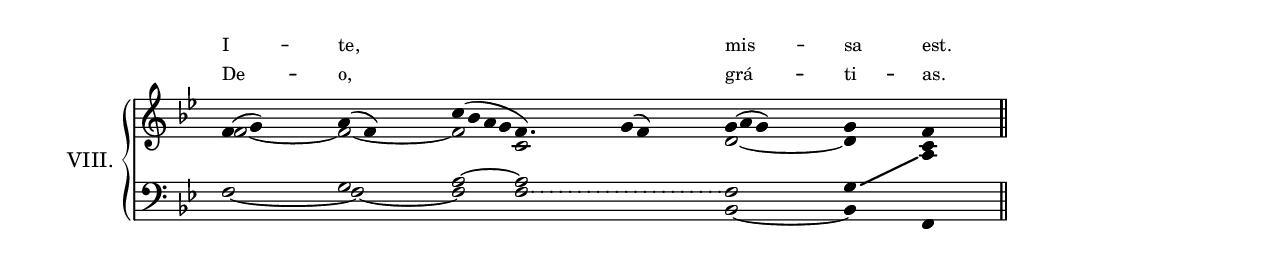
\version "2.18"
\include "gregorian.ly"
\include "noh2.ily"

%Page reference: page v.72
%(volume.page)

%Proofed 3/14

global = {
 \key f \mixolydian
 \cadenzaOn 
 \override Glissando #'thickness = #2.0
}

chantTextA = \lyricmode {
I -- te, _ _ mis -- sa est. }
chantTextB = \lyricmode {
De -- o, _ _ grá -- ti -- as. }

chantMusic = {
\tieDown   f'4 ( g'4) a'4 ( f'4) c''4 ( bes'4 a'4 g'4 f'4.) g'4 ( f'4) g'4 ( a'4 g'4) g'4 f'4 \finalis

}

altoMusic = {
f'2 ~ f'2 ~ f'2*4/2 c'2*7/4 d'2*3/2 ~ d'4 c'4 \finalis
}

tenorMusic = {
r2 g2 a2*4/2 ~ a2*7/4 f2*3/2 g4 -\tweak Glissando.Y-offset #-0.8 \glissando \voiceTwo \change Staff = "up" a4 \finalis
}

bassMusic = {
f2 ~ f2 ~ f2*4/2 f2*7/4 bes,2*3/2 ~ bes,4 f,4 \finalis
}

voiceLines = {
\voiceLineStyle


s2*8/2
\allowVoiceLineBreak
\offsetVoiceLineY
\voiceLine "down" "down" f2*7/4 f2*1/2


}

\score{
  <<
    \new Lyrics = "chanta"
    \new Lyrics = "chantb"
    \new GrandStaff <<
      \set GrandStaff.autoBeaming = ##f
      \set GrandStaff.instrumentName = \markup \center-column {
        "VIII."
      }
      \new Staff = up <<
        \new Voice = "chant" {
          \voiceOne \global \chantMusic
        }
        \new Voice {
          \voiceTwo \global \altoMusic
        }
      >>

      \new Staff = down <<
        \clef bass
        \new Voice {
          \voiceOne \global \tenorMusic
        }
        \new Voice {
          \voiceTwo \global \bassMusic
        }
	\new Voice {
        \voiceThree \global \voiceLines
        }
      >>
    >>
    \context Lyrics = "chanta" {
      \lyricsto chant {
      \chantTextA
    }
    }
    \context Lyrics = "chantb" {
      \lyricsto chant {
      \chantTextB
    }
    }
  >>
  \layout{
  }
  
}
